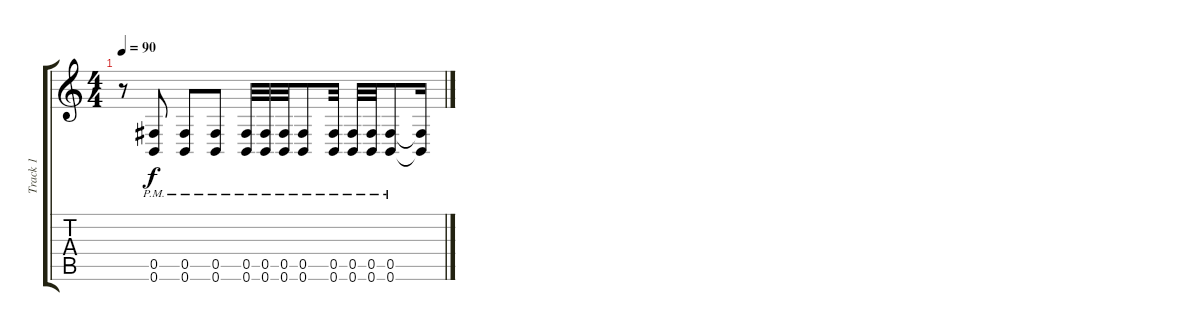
\track ("Track 1" "Track 1") {instrument distortionguitar}
\staff {score tabs}
\tuning (Db4 Ab3 E3 B2 Gb2 B1) {hide}
\ts (4 4)
\tempo 90
\clef g2
\ks c
r.8{dy f} (0.5{pm} 0.6{pm}).8 (0.5{pm} 0.6{pm}).8 (0.5{pm} 0.6{pm}).8 (0.5{pm} 0.6{pm}).32 (0.5{pm} 0.6{pm}).32 (0.5{pm} 0.6{pm}).32 (0.5{pm} 0.6{pm}).8 (0.5{pm} 0.6{pm}).32 (0.5{pm} 0.6{pm}).32 (0.5{pm} 0.6{pm}).32 (0.5{pm} 0.6{pm}).8 (0.5{t} 0.6{t}).16
